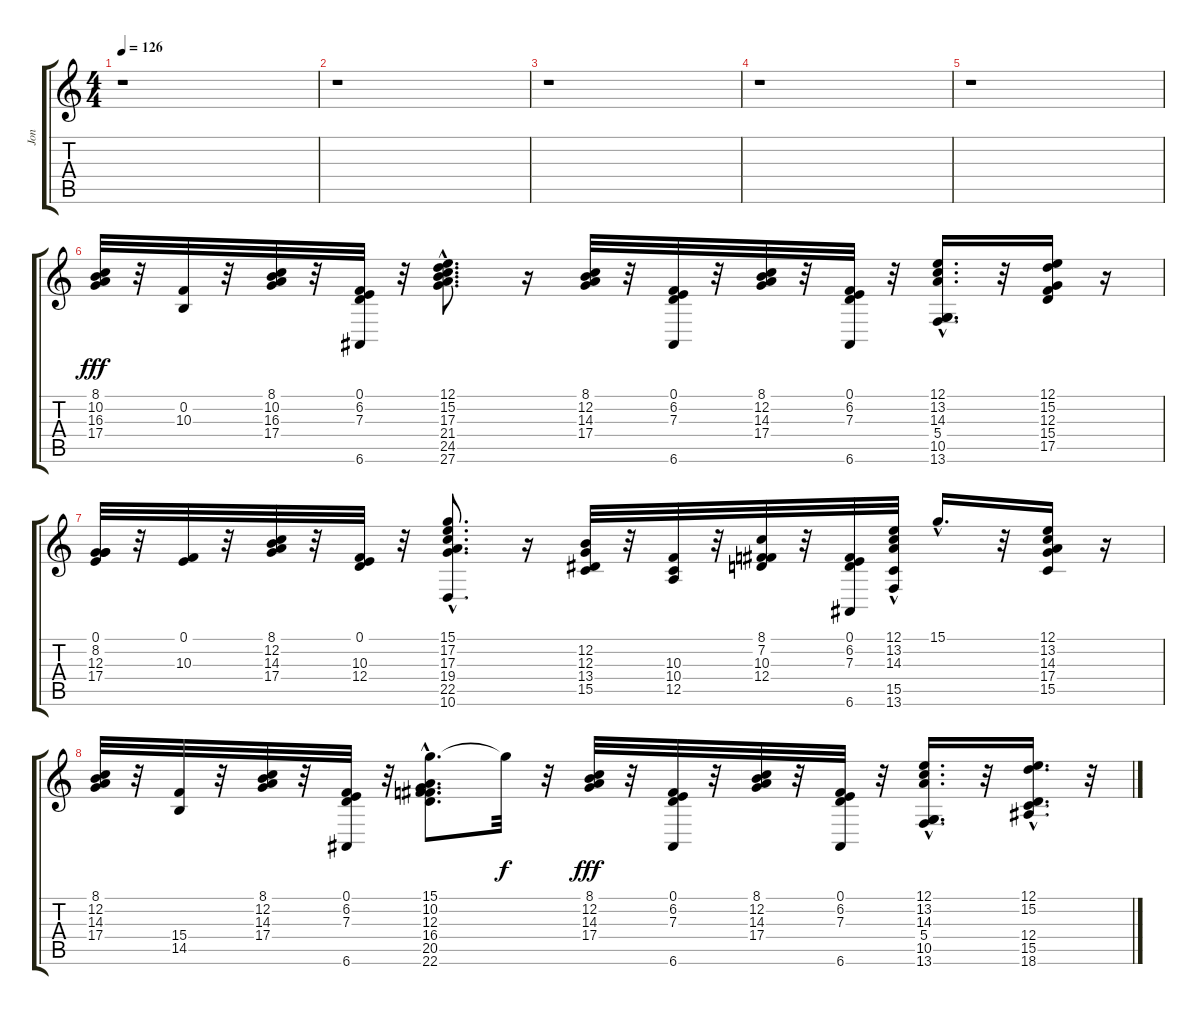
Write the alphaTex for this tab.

\track ("Jon" "Jon") {instrument rockorgan}
\staff {score tabs}
\tuning (E4 B3 G3 D3 A2 E2) {hide}
\ts (4 4)
\tempo 126
\clef g2
\ks c
r.1{dy fff instrument rockorgan} |
r.1 |
r.1 |
r.1 |
r.1 |
(8.1 10.2 16.3 17.4).32{volume 10 balance 14 instrument rockorgan} r.32 (0.2 10.3).32 r.32 (8.1 10.2 16.3 17.4).32 r.32 (0.1 6.2 7.3 6.6).32 r.32 (12.1{hac} 15.2 17.3{hac} 21.4 24.5{hac} 27.6{hac}).8{d} r.16 (8.1 12.2 14.3 17.4).32 r.32 (0.1 6.2 7.3 6.6).32 r.32 (8.1 12.2 14.3 17.4).32 r.32 (0.1 6.2 7.3 6.6).32 r.32 (12.1{hac} 13.2{hac} 14.3{hac} 5.4 10.5{hac} 13.6{hac}).16{d} r.32 (12.1 15.2 12.3 15.4 17.5).16 r.16 |
(0.1 8.2 12.3 17.4).32 r.32 (0.1 10.3).32 r.32 (8.1 12.2 14.3 17.4).32 r.32 (0.1 10.3 12.4).32 r.32 (15.1 17.2 17.3 19.4{hac} 22.5{hac} 10.6).8{d} r.16 (12.2 12.3 13.4 15.5).32 r.32 (10.3 10.4 12.5).32 r.32 (8.1 7.2 10.3 12.4).32 r.32 (0.1 6.2 7.3 6.6).32 (12.1{hac} 13.2{hac} 14.3{hac} 15.5 13.6).32 15.1{hac}.16{d} r.32 (12.1 13.2 14.3 17.4 15.5).16 r.16 |
(8.1 12.2 14.3 17.4).32 r.32 (15.4 14.5).32 r.32 (8.1 12.2 14.3 17.4).32 r.32 (0.1 6.2 7.3 6.6).32 r.32 (15.1{hac} 10.2 12.3{hac} 16.4 20.5{hac} 22.6{hac}).8{d} 15.1{t}.32{dy f} r.32 (8.1 12.2 14.3 17.4).32{dy fff} r.32 (0.1 6.2 7.3 6.6).32 r.32 (8.1 12.2 14.3 17.4).32 r.32 (0.1 6.2 7.3 6.6).32 r.32 (12.1{hac} 13.2{hac} 14.3{hac} 5.4 10.5{hac} 13.6{hac}).16{d} r.32 (12.1 15.2{hac} 12.4 15.5 18.6).16{d} r.32
